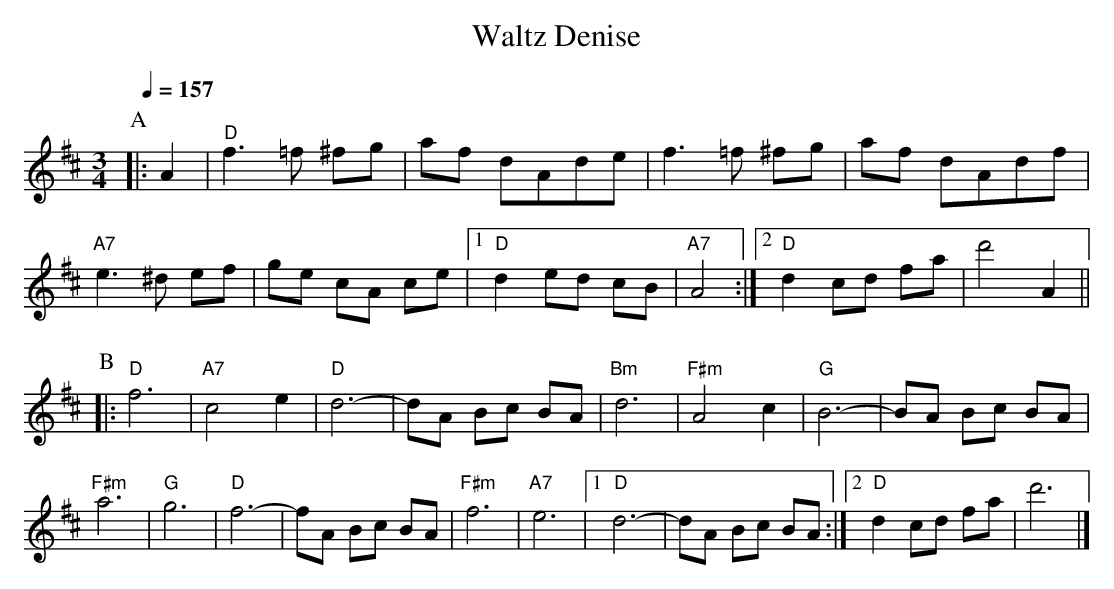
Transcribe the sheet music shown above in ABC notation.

X:1
T:Waltz Denise
Q:1/4=157
M:3/4
L:1/4
K:D
P:A
|: A | "D"f>=f ^f/g/ | a/f/ d/A/d/e/ | f>=f ^f/g/ | a/f/ d/A/d/f/ |
"A7"e>^d e/f/ | g/e/ c/A/ c/e/ |1 "D"d e/d/ c/B/ | "A7"A2 :|2 "D"dc/d/ f/a/ | d'2 A ||
P:B
|: "D"f3 | "A7"c2e | "D"d3- | d/A/ B/c/ B/A/ |\
"Bm"d3 | "F#m"A2c | "G"B3- | B/A/ B/c/ B/A/ |
"F#m"a3 | "G"g3 | "D"f3- | f/A/ B/c/ B/A/ |\
"F#m"f3 | "A7"e3 |1 "D"d3- | d/A/ B/c/ B/A/ :|2 "D"d c/d/ f/a/ | d'3 |]
